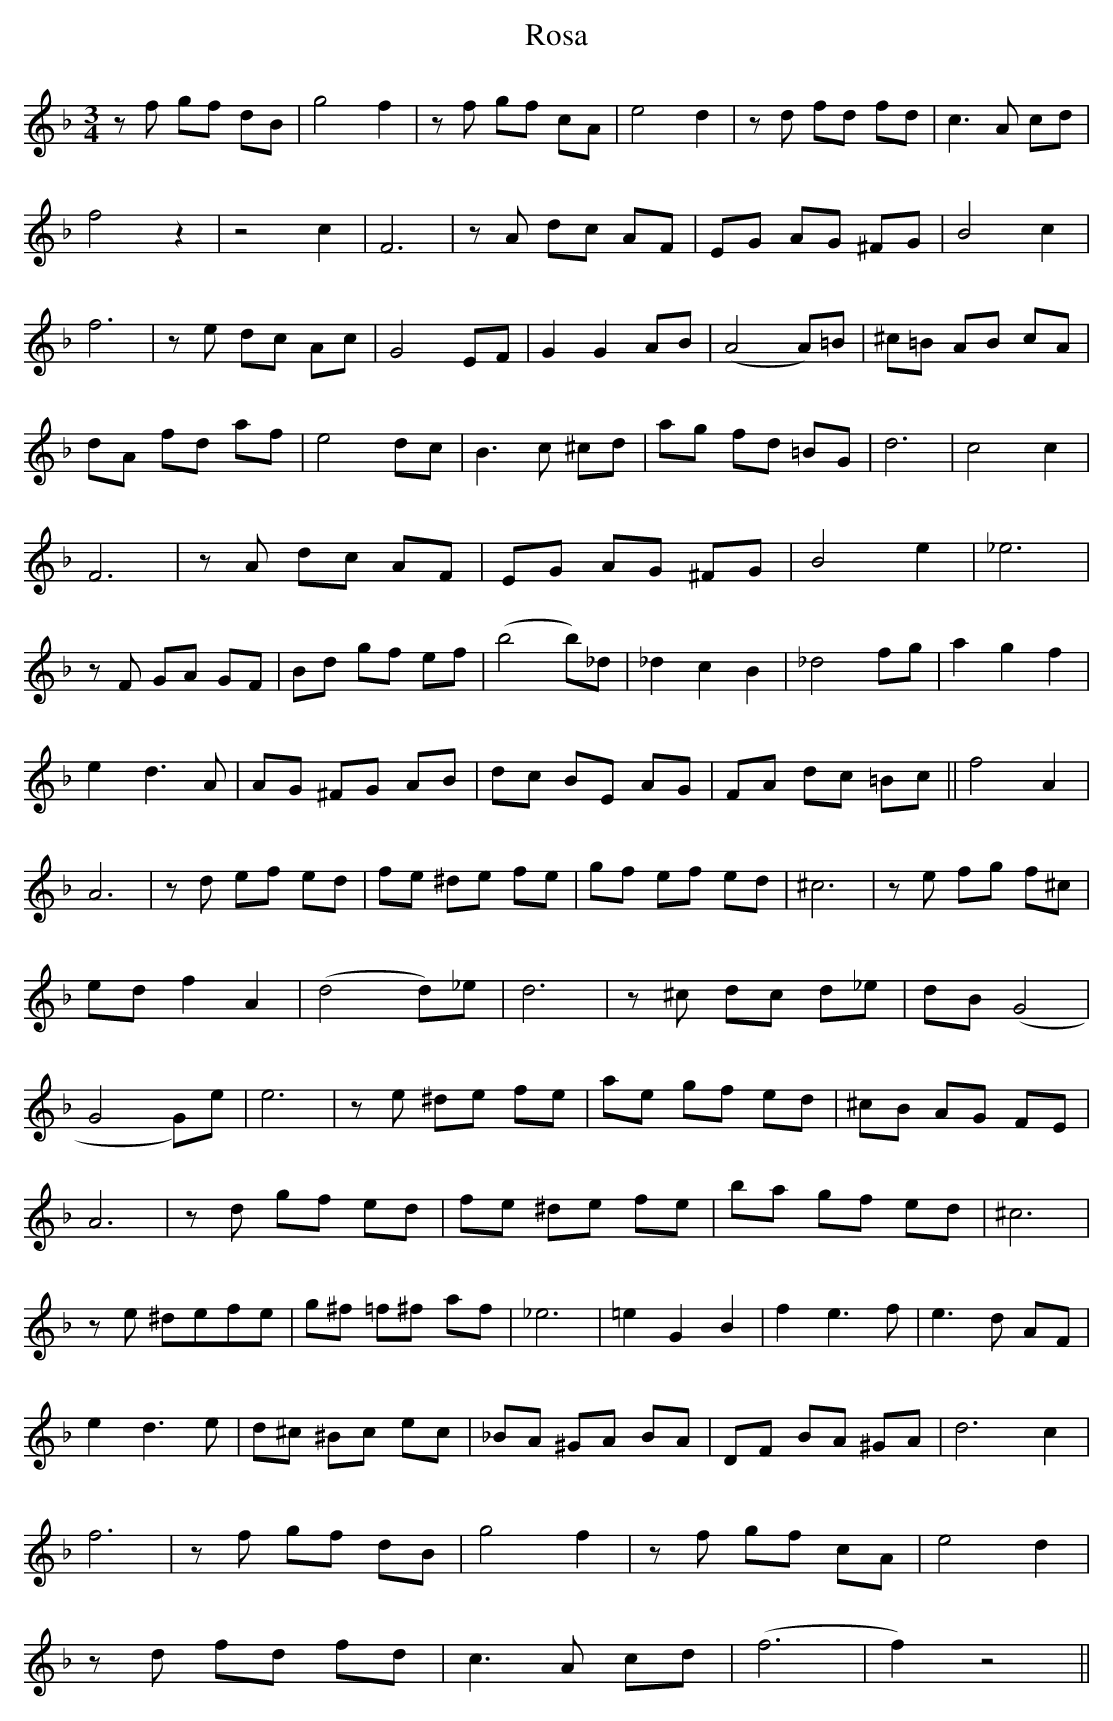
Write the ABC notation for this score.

X:1
T:Rosa
L:1/8
M:3/4
K:F major
z f gf dB|g4 f2|zf gf cA|e4 d2|zd fd fd| c3 A cd|
f4 z2|z4 c2 |F6| zA dc AF|EG AG ^FG| B4 c2|
f6| ze dc Ac|G4 EF| G2G2 AB| (A4 A)=B| ^c=B AB cA|
dA fd af| e4 dc|B3 c ^cd|ag fd =BG| d6| c4 c2|
F6|  zA dc AF|EG AG ^FG|B4 e2|_e6|
zF GA GF|Bd gf ef| (b4 b)_d| _d2 c2 B2|_d4 fg|a2 g2 f2|
e2 d3 A| AG ^FG AB|dc BE AG| FA dc =Bc|| f4 A2|
A6 | zd ef ed|fe ^de fe|gf ef ed|^c6| ze fg f^c|
ed f2 A2|(d4 d)_e| d6| z^c dc d_e|dB (G4|
G4 G)e|e6| ze ^de fe|ae gf ed|^cB AG FE|
A6| zd gf ed|fe ^de fe|ba gf ed| ^c6|
ze ^defe| g^f =f^f af|_e6| =e2G2B2| f2 e3f|e3d AF|
e2 d3e|d^c ^Bc ec|_BA ^GA BA| DF BA ^GA| d6 c2|
f6| zf gf dB|g4 f2 |zf gf cA|e4 d2|
zd fd fd|c3A cd|(f6|f2)z4||
